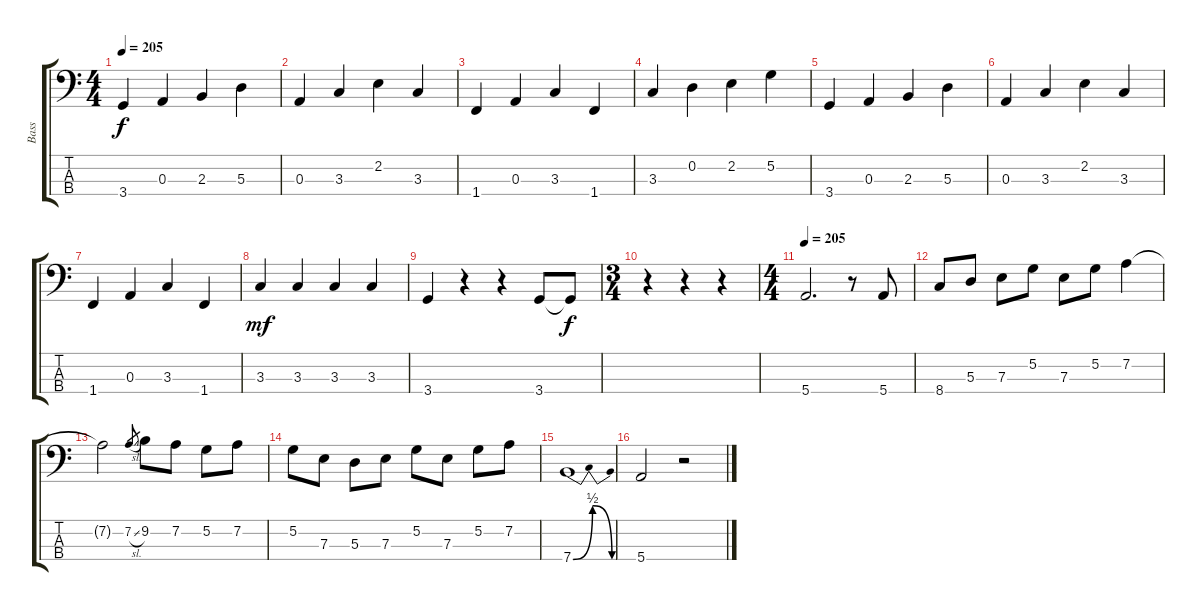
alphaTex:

\track ("Bass" "Bass") {instrument electricbassfinger}
\staff {score tabs}
\tuning (G2 D2 A1 E1) {hide}
\ts (4 4)
\tempo 205
\clef f4
\ks c
3.4.4{dy f} 0.3.4 2.3.4 5.3.4 |
0.3.4 3.3.4 2.2.4 3.3.4 |
1.4.4 0.3.4 3.3.4 1.4.4 |
3.3.4 0.2.4 2.2.4 5.2.4 |
3.4.4 0.3.4 2.3.4 5.3.4 |
0.3.4 3.3.4 2.2.4 3.3.4 |
1.4.4 0.3.4 3.3.4 1.4.4 |
3.3.4{dy mf} 3.3.4 3.3.4 3.3.4 |
3.4.4 r.4 r.4 3.4.8 3.4{t}.8{dy f} |
\ts (3 4)
r.4 r.4 r.4 |
\ts (4 4)
\tempo 205
5.4.2{d} r.8 5.4.8 |
8.4.8 5.3.8 7.3.8 5.2.8 7.3.8 5.2.8 7.2.4 |
7.2{t}.2 7.2{sl}.8{gr} 9.2.8 7.2.8 5.2.8 7.2.8 |
5.2.8 7.3.8 5.3.8 7.3.8 5.2.8 7.3.8 5.2.8 7.2.8 |
7.4{be (bendrelease 0 0 20 2 30 2 60 0)}.1 |
5.4.2 r.2
